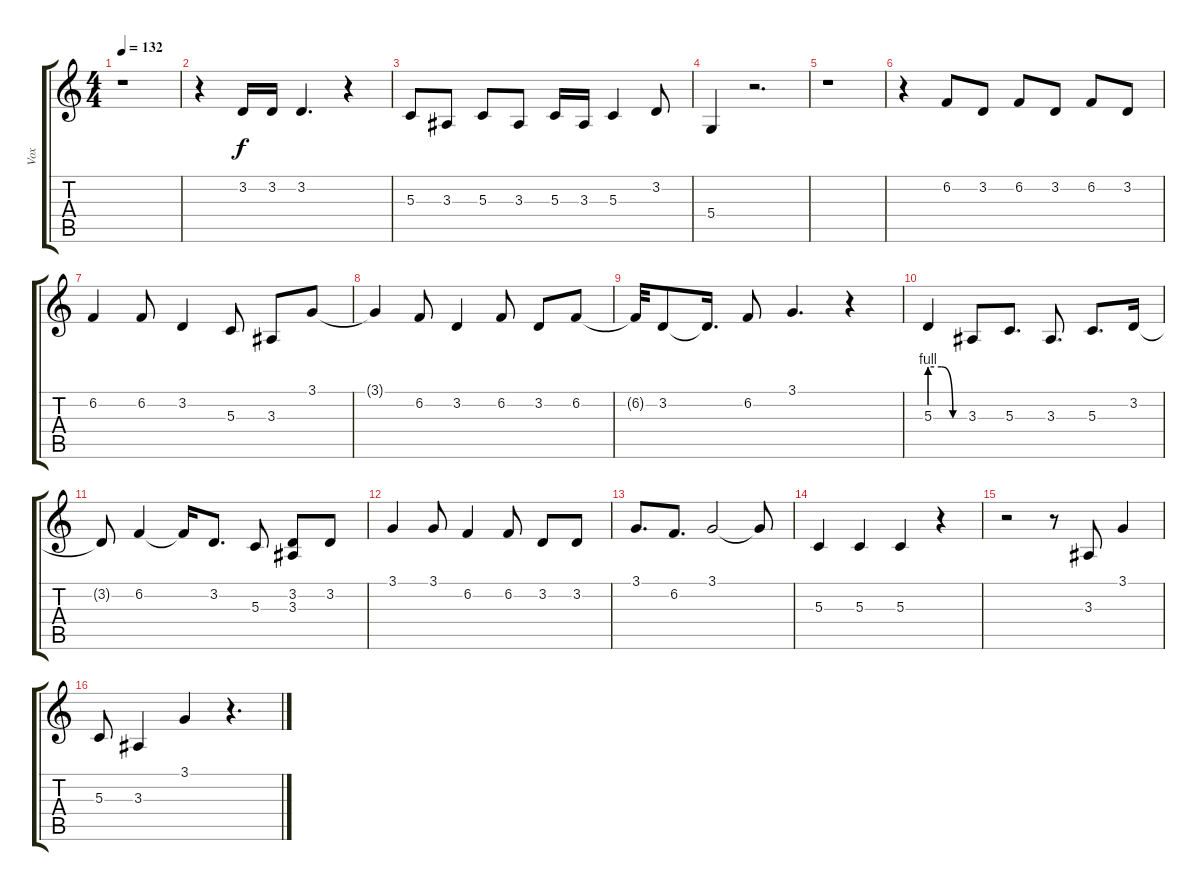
\track ("Vox" "Vox") {instrument tenorsax}
\staff {score tabs}
\tuning (E4 B3 G3 D3 A2 E2) {hide}
\ts (4 4)
\tempo 132
\clef g2
\ks c
r.1{dy f} |
r.4 3.2.16{instrument tenorsax} 3.2.16 3.2.4{d} r.4 |
5.3.8 3.3.8 5.3.8 3.3.8 5.3.16 3.3.16 5.3.4 3.2.8 |
5.4.4 r.2{d} |
r.1 |
r.4 6.2.8 3.2.8 6.2.8 3.2.8 6.2.8 3.2.8 |
6.2.4 6.2.8 3.2.4 5.3.8 3.3.8 3.1.8{instrument altosax} |
3.1{t}.4 6.2.8 3.2.4 6.2.8 3.2.8 6.2.8 |
6.2{t}.32 3.2.8 3.2{t}.16{d} 6.2.8 3.1.4{d} r.4 |
5.3{be (custom 0 4 20 4 40 0 60 0)}.4{instrument tenorsax} 3.3.8 5.3.8{d} 3.3.8{d} 5.3.8{d} 3.2.16 |
3.2{t}.8 6.2.4 6.2{t}.16 3.2.8{d} 5.3.8 (3.2 3.3).8{instrument altosax} 3.2.8 |
3.1.4 3.1.8 6.2.4 6.2.8 3.2.8 3.2.8 |
3.1.8{d} 6.2.8{d} 3.1.2 3.1{t}.8 |
5.3.4{instrument tenorsax} 5.3.4 5.3.4 r.4 |
r.2 r.8 3.3.8{instrument altosax} 3.1.4 |
5.3.8 3.3.4 3.1.4 r.4{d}
